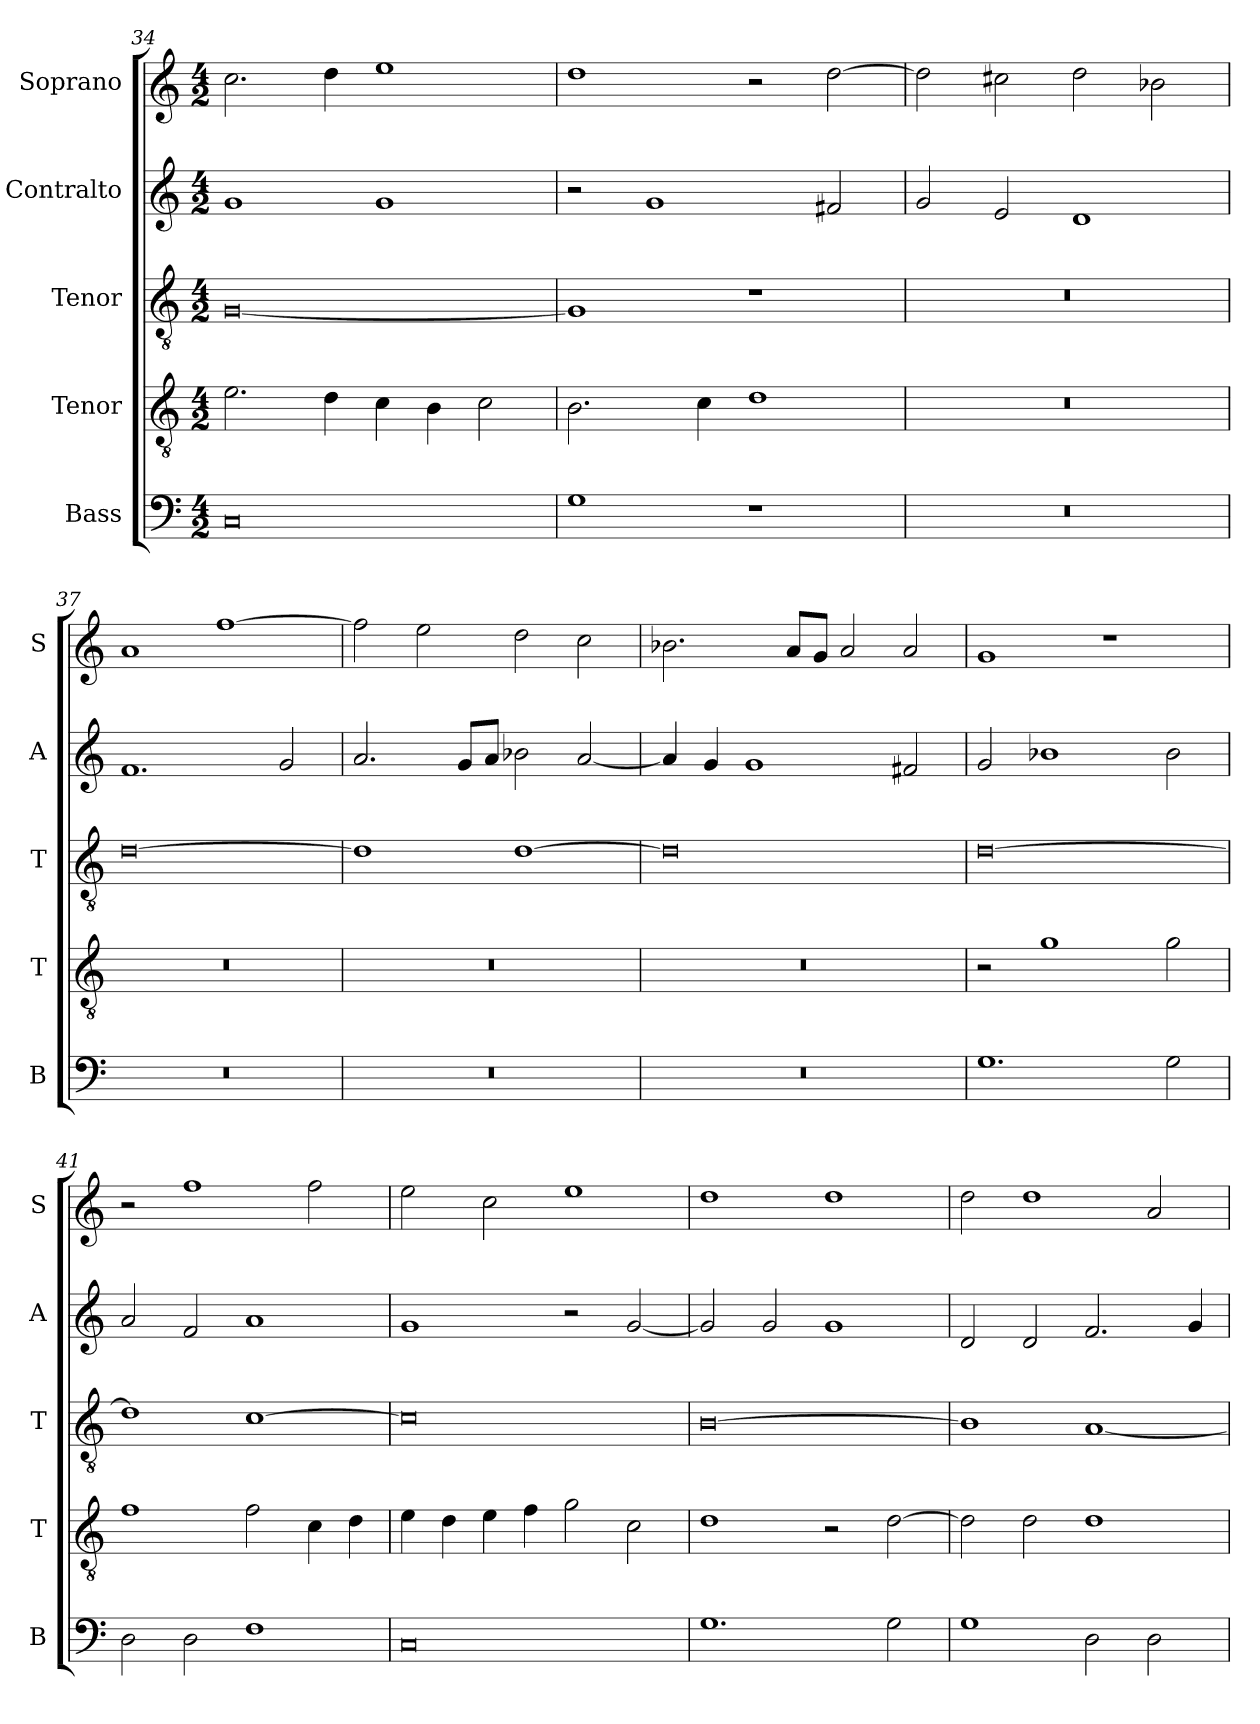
**kern	**kern	**kern	**kern	**kern
*part5	*part4	*part3	*part2	*part1
*staff5	*staff4	*staff3	*staff2	*staff1
*I"Bass	*I"Tenor	*I"Tenor	*I"Contralto	*I"Soprano
*I'B	*I'T	*I'T	*I'A	*I'S
*clefF4	*clefGv2	*clefGv2	*clefG2	*clefG2
*k[]	*k[]	*k[]	*k[]	*k[]
*G:mix	*G:mix	*G:mix	*G:mix	*G:mix
*M4/2	*M4/2	*M4/2	*M4/2	*M4/2
=34	=34	=34	=34	=34
0C	2.e	[0G	1g	2.cc
.	4d	.	.	4dd
.	4c	.	1g	1ee
.	4B	.	.	.
.	2c	.	.	.
=35	=35	=35	=35	=35
1G	2.B	1G]	2r	1dd
.	.	.	1g	.
.	4c	.	.	.
1r	1d	1r	.	2r
.	.	.	2f#X	[2dd
=36	=36	=36	=36	=36
0r	0r	0r	2g	2dd]
.	.	.	2e	2cc#X
.	.	.	1d	2dd
.	.	.	.	2b-X
=37	=37	=37	=37	=37
0r	0r	[0d	1.f	1a
.	.	.	.	[1ff
.	.	.	2g	.
=38	=38	=38	=38	=38
0r	0r	1d]	2.a	2ff]
.	.	.	.	2ee
.	.	.	8g/L	.
.	.	.	8a/J	.
.	.	[1d	2b-X	2dd
.	.	.	[2a	2cc
=39	=39	=39	=39	=39
0r	0r	0d]	4a]	2.b-X
.	.	.	4g	.
.	.	.	1g	.
.	.	.	.	8a/L
.	.	.	.	8g/J
.	.	.	.	2a
.	.	.	2f#X	2a
=40	=40	=40	=40	=40
1.G	2r	[0d	2g	1g
.	1g	.	1b-X	.
.	.	.	.	1r
2G	2g	.	2b-	.
=41	=41	=41	=41	=41
2D	1f	1d]	2a	2r
2D	.	.	2f	1ff
1F	2f	[1c	1a	.
.	4c	.	.	2ff
.	4d	.	.	.
=42	=42	=42	=42	=42
0C	4e	0c]	1g	2ee
.	4d	.	.	.
.	4e	.	.	2cc
.	4f	.	.	.
.	2g	.	2r	1ee
.	2c	.	[2g	.
=43	=43	=43	=43	=43
1.G	1d	[0B	2g]	1dd
.	.	.	2g	.
.	2r	.	1g	1dd
2G	[2d	.	.	.
=44	=44	=44	=44	=44
1G	2d]	1B]	2d	2dd
.	2d	.	2d	1dd
2D	1d	[1A	2.f	.
2D	.	.	.	2a
.	.	.	4g	.
=	=	=	=	=
*-	*-	*-	*-	*-
